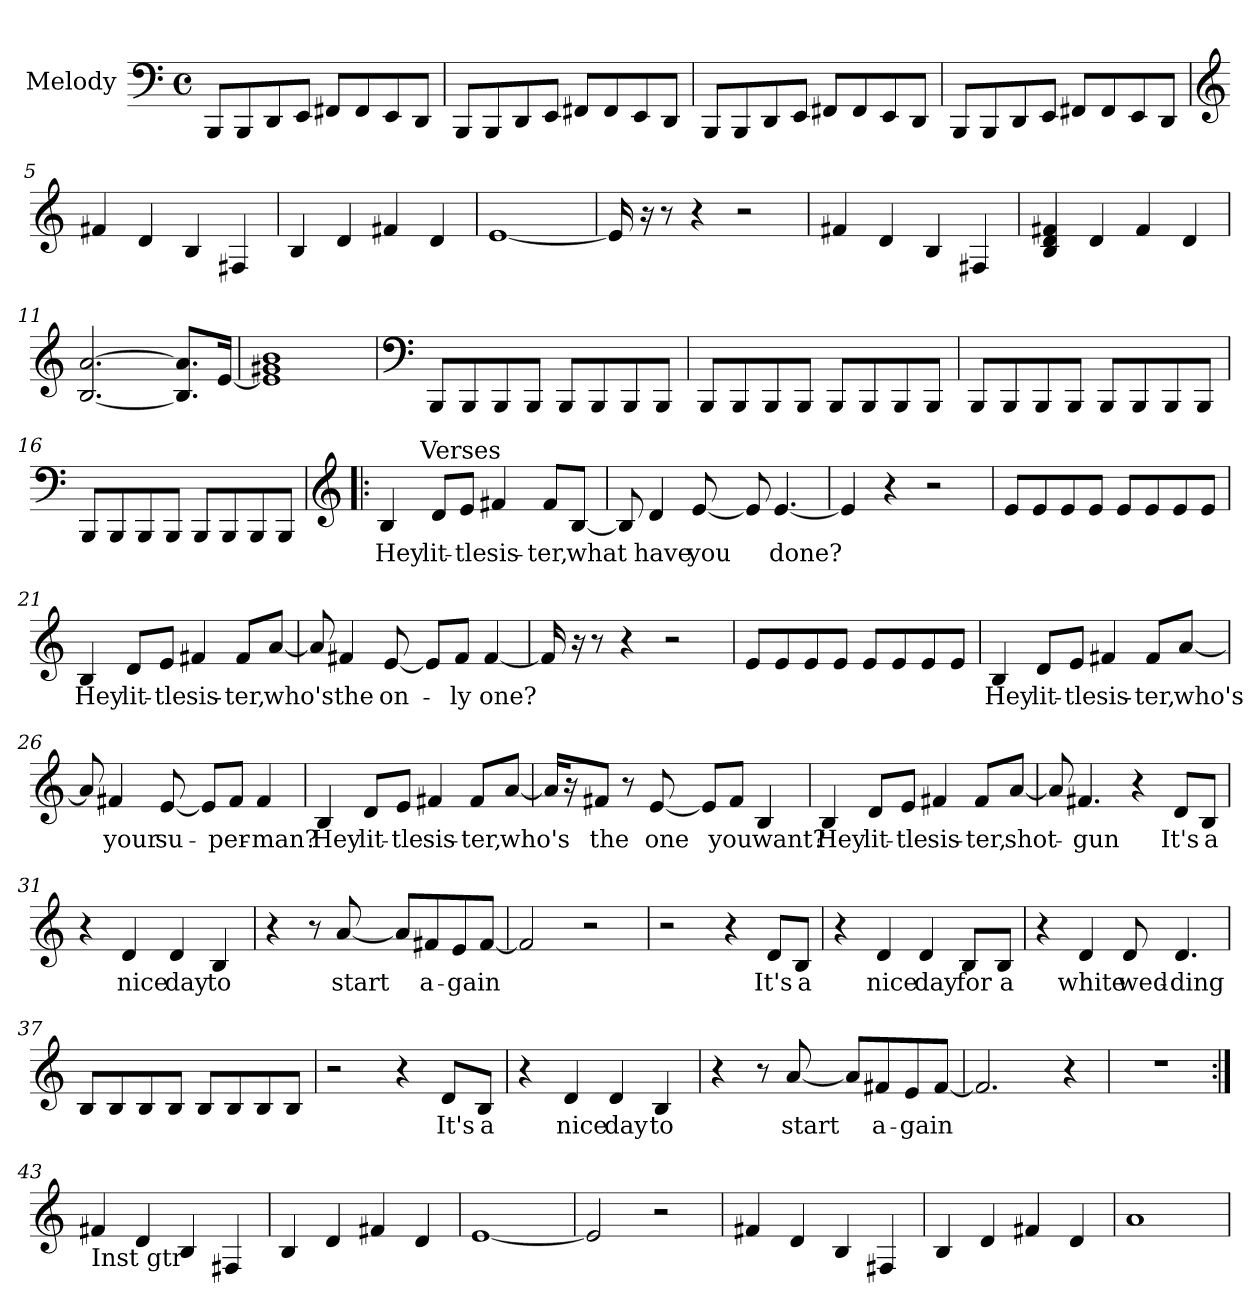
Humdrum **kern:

**kern	**text
*part1	*part1
*staff1	*staff1
*I"Melody	*
*clefF4	*
*k[]	*
*C:	*
*M4/4	*
*met(c)	*
=1	=1
8BBB/L	.
8BBB/	.
8DD/	.
8EE/J	.
8FF#X/L	.
8FF#/	.
8EE/	.
8DD/J	.
=2	=2
8BBB/L	.
8BBB/	.
8DD/	.
8EE/J	.
8FF#X/L	.
8FF#/	.
8EE/	.
8DD/J	.
=3	=3
8BBB/L	.
8BBB/	.
8DD/	.
8EE/J	.
8FF#X/L	.
8FF#/	.
8EE/	.
8DD/J	.
=4	=4
8BBB/L	.
8BBB/	.
8DD/	.
8EE/J	.
8FF#X/L	.
8FF#/	.
8EE/	.
8DD/J	.
!!LO:LB:g=z
=5	=5
*clefG2	*
4f#X/	.
4d/	.
4B/	.
4F#X/	.
=6	=6
4B/	.
4d/	.
4f#X/	.
4d/	.
=7	=7
[1e	.
=8	=8
16e/]	.
16r	.
8r	.
4r	.
2r	.
!!LO:LB:g=z
=9	=9
4f#X/	.
4d/	.
4B/	.
4F#X/	.
=10	=10
4B/ 4d/ 4f#X/	.
4d/	.
4f#/	.
4d/	.
=11	=11
[2.B/ [2.a/	.
8.B/] 8.a/]L	.
[16e/Jk	.
=12	=12
1e] 1g#X 1b	.
!!LO:LB:g=z
=13	=13
*clefF4	*
8BBB/L	.
8BBB/	.
8BBB/	.
8BBB/J	.
8BBB/L	.
8BBB/	.
8BBB/	.
8BBB/J	.
=14	=14
8BBB/L	.
8BBB/	.
8BBB/	.
8BBB/J	.
8BBB/L	.
8BBB/	.
8BBB/	.
8BBB/J	.
=15	=15
8BBB/L	.
8BBB/	.
8BBB/	.
8BBB/J	.
8BBB/L	.
8BBB/	.
8BBB/	.
8BBB/J	.
=16	=16
8BBB/L	.
8BBB/	.
8BBB/	.
8BBB/J	.
8BBB/L	.
8BBB/	.
8BBB/	.
8BBB/J	.
!!LO:LB:g=z
=17!|:	=17!|:
*clefG2	*
!	!LO:LY:b
*^	*
4B/	8..ryy	Hey
!	!LO:TX:a:t=Verses	!
.	2ryy	.
!	!	!LO:LY:b
8d/L	.	lit-
!	!	!LO:LY:b
8e/J	.	-tle
!	!	!LO:LY:b
4f#X/	.	sis-
.	4ryy	.
!	!	!LO:LY:b
8f#/L	.	-ter,
!	!	!LO:LY:b
[8B/J	.	what
.	32ryy	.
*v	*v	*
=18	=18
8B/]	.
!	!LO:LY:b
4d/	have
!	!LO:LY:b
[8e/	you
8e/]	.
!	!LO:LY:b
[4.e/	done?
=19	=19
4e/]	.
4r	.
2r	.
=20	=20
8e/L	.
8e/	.
8e/	.
8e/J	.
8e/L	.
8e/	.
8e/	.
8e/J	.
!!LO:LB:g=z
=21	=21
!	!LO:LY:b
4B/	Hey
!	!LO:LY:b
8d/L	lit-
!	!LO:LY:b
8e/J	-tle
!	!LO:LY:b
4f#X/	sis-
!	!LO:LY:b
8f#/L	-ter,
!	!LO:LY:b
[8a/J	who's
=22	=22
8a/]	.
!	!LO:LY:b
4f#X/	the
!	!LO:LY:b
[8e/	on-
8e/L]	.
!	!LO:LY:b
8f#/J	-ly
!	!LO:LY:b
[4f#/	one?
=23	=23
16f#/]	.
16r	.
8r	.
4r	.
2r	.
=24	=24
8e/L	.
8e/	.
8e/	.
8e/J	.
8e/L	.
8e/	.
8e/	.
8e/J	.
!!LO:LB:g=z
=25	=25
!	!LO:LY:b
4B/	Hey
!	!LO:LY:b
8d/L	lit-
!	!LO:LY:b
8e/J	-tle
!	!LO:LY:b
4f#X/	sis-
!	!LO:LY:b
8f#/L	-ter,
!	!LO:LY:b
[8a/J	who's
=26	=26
8a/]	.
!	!LO:LY:b
4f#X/	your
!	!LO:LY:b
[8e/	su-
8e/L]	.
!	!LO:LY:b
8f#/J	-per-
!	!LO:LY:b
4f#/	-man?
=27	=27
!	!LO:LY:b
4B/	Hey
!	!LO:LY:b
8d/L	lit-
!	!LO:LY:b
8e/J	-tle
!	!LO:LY:b
4f#X/	sis-
!	!LO:LY:b
8f#/L	-ter,
!	!LO:LY:b
[8a/J	who's
!!LO:LB:g=z
=28	=28
16a/KL]	.
16r	.
!	!LO:LY:b
8f#X/J	the
8r	.
!	!LO:LY:b
[8e/	one
8e/L]	.
!	!LO:LY:b
8f#/J	you
!	!LO:LY:b
4B/	want?
=29	=29
!	!LO:LY:b
4B/	Hey
!	!LO:LY:b
8d/L	lit-
!	!LO:LY:b
8e/J	-tle
!	!LO:LY:b
4f#X/	sis-
!	!LO:LY:b
8f#/L	-ter,
!	!LO:LY:b
[8a/J	shot-
=30	=30
8a/]	.
!	!LO:LY:b
4.f#X/	-gun
4r	.
!	!LO:LY:b
8d/L	It's
!	!LO:LY:b
8B/J	a
=31	=31
4r	.
!	!LO:LY:b
4d/	nice
!	!LO:LY:b
4d/	day
!	!LO:LY:b
4B/	to
!!LO:PB:g=z
=32	=32
4r	.
8r	.
!	!LO:LY:b
[8a/	start
8a/L]	.
!	!LO:LY:b
8f#X/	a-
!	!LO:LY:b
8e/	-gain
[8f#/J	.
=33	=33
2f#/]	.
2r	.
=34	=34
2r	.
4r	.
!	!LO:LY:b
8d/L	It's
!	!LO:LY:b
8B/J	a
=35	=35
4r	.
!	!LO:LY:b
4d/	nice
!	!LO:LY:b
4d/	day
!	!LO:LY:b
8B/L	for
!	!LO:LY:b
8B/J	a
!!LO:LB:g=z
=36	=36
4r	.
!	!LO:LY:b
4d/	white
!	!LO:LY:b
8d/	wed-
!	!LO:LY:b
4.d/	-ding
=37	=37
8B/L	.
8B/	.
8B/	.
8B/J	.
8B/L	.
8B/	.
8B/	.
8B/J	.
=38	=38
2r	.
4r	.
!	!LO:LY:b
8d/L	It's
!	!LO:LY:b
8B/J	a
=39	=39
4r	.
!	!LO:LY:b
4d/	nice
!	!LO:LY:b
4d/	day
!	!LO:LY:b
4B/	to
!!LO:LB:g=z
=40	=40
4r	.
8r	.
!	!LO:LY:b
[8a/	start
8a/L]	.
!	!LO:LY:b
8f#X/	a-
!	!LO:LY:b
8e/	-gain
[8f#/J	.
=41	=41
2.f#/]	.
4r	.
=42	=42
1r	.
=43:|!	=43:|!
!LO:TX:b:t=Inst gtr	!
4f#X/	.
4d/	.
4B/	.
4F#X/	.
!!LO:LB:g=z
=44	=44
4B/	.
4d/	.
4f#X/	.
4d/	.
=45	=45
[1e	.
=46	=46
2e/]	.
2r	.
=47	=47
4f#X/	.
4d/	.
4B/	.
4F#X/	.
!!LO:LB:g=z
=48	=48
4B/	.
4d/	.
4f#X/	.
4d/	.
=49	=49
1a	.
=	=
*-	*-
